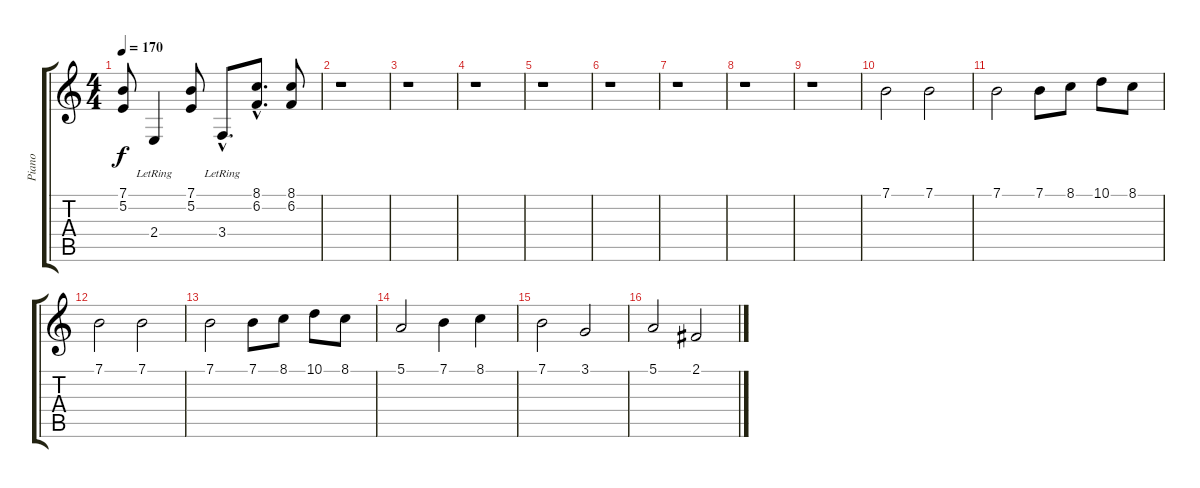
\track ("Piano" "Piano") {instrument acousticgrandpiano}
\staff {score tabs}
\tuning (E4 B3 G3 D3 A2 E2) {hide}
\ts (4 4)
\tempo 170
\clef g2
\ks c
(7.1{t} 5.2{t}).8{dy f} 2.4{lr}.4 (7.1 5.2).8 3.4{hac lr}.8{d} (8.1{hac} 6.2{hac}).8{d} (8.1 6.2).8 |
r.1 |
r.1 |
r.1 |
r.1 |
r.1 |
r.1 |
r.1 |
r.1 |
7.1.2 7.1.2 |
7.1.2 7.1.8 8.1.8 10.1.8 8.1.8 |
7.1.2 7.1.2 |
7.1.2 7.1.8 8.1.8 10.1.8 8.1.8 |
5.1.2 7.1.4 8.1.4 |
7.1.2 3.1.2 |
5.1.2 2.1.2
